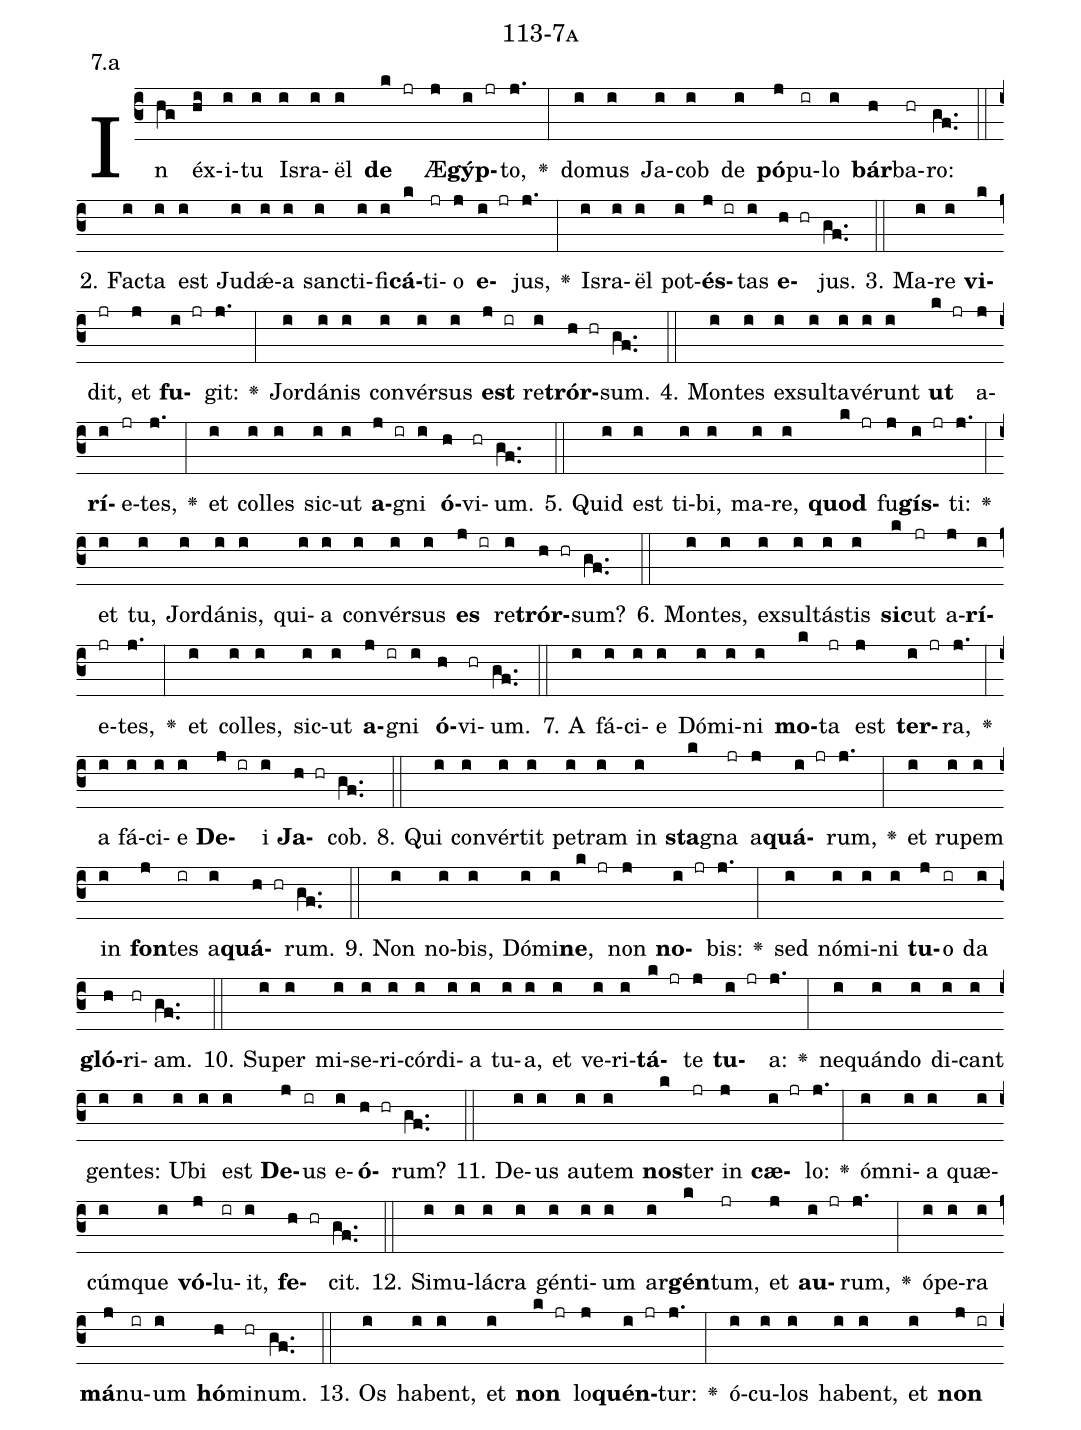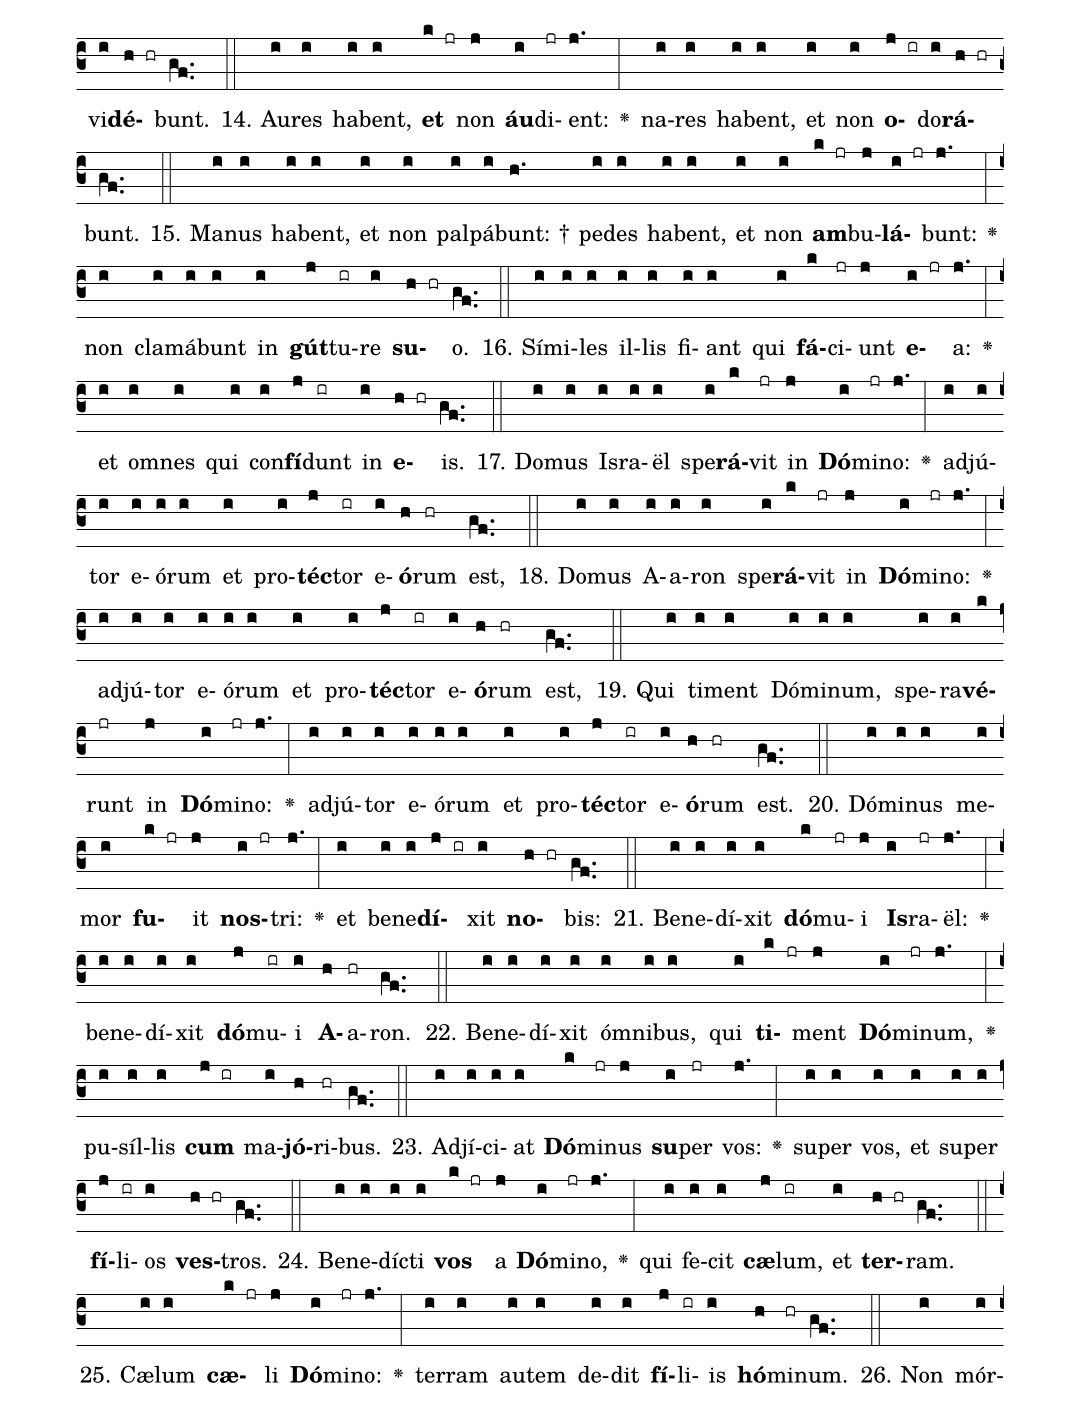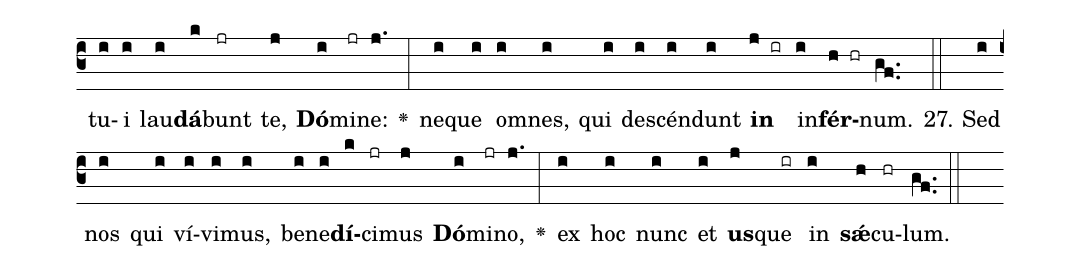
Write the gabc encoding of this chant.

name: 113-7a;
annotation: 7.a;
%%
(c3)In(hg) éx(hi)i(i)tu(i) Is(i)ra(i)ël(i) <b>de</b>(k jr) Æ(j)<b>gýp</b>(i jr)to,(j.) <v>\greheightstar</v>(:) do(i)mus(i) Ja(i)cob(i) de(i) <b>pó</b>(j)pu(ir)lo(i) <b>bár</b>(h)ba(hr)ro:(gf..) (::)
2. Fac(i)ta(i) est(i) Ju(i)dǽ(i)a(i) sanc(i)ti(i)fi(i)<b>cá</b>(k)ti(jr)o(j) <b>e</b>(i jr)jus,(j.) <v>\greheightstar</v>(:) Is(i)ra(i)ël(i) pot(i)<b>és</b>(j ir)tas(i) <b>e</b>(h hr)jus.(gf..) (::)
3. Ma(i)re(i) <b>vi</b>(k)dit,(jr) et(j) <b>fu</b>(i jr)git:(j.) <v>\greheightstar</v>(:) Jor(i)dá(i)nis(i) con(i)vér(i)sus(i) <b>est</b>(j ir) re(i)<b>trór</b>(h hr)sum.(gf..) (::)
4. Mon(i)tes(i) ex(i)sul(i)ta(i)vé(i)runt(i) <b>ut</b>(k jr) a(j)<b>rí</b>(i)e(jr)tes,(j.) <v>\greheightstar</v>(:) et(i) col(i)les(i) sic(i)ut(i) <b>a</b>(j ir)gni(i) <b>ó</b>(h)vi(hr)um.(gf..) (::)
5. Quid(i) est(i) ti(i)bi,(i) ma(i)re,(i) <b>quod</b>(k jr) fu(j)<b>gís</b>(i jr)ti:(j.) <v>\greheightstar</v>(:) et(i) tu,(i) Jor(i)dá(i)nis,(i) qui(i)a(i) con(i)vér(i)sus(i) <b>es</b>(j ir) re(i)<b>trór</b>(h hr)sum?(gf..) (::)
6. Mon(i)tes,(i) ex(i)sul(i)tás(i)tis(i) <b>sic</b>(k)ut(jr) a(j)<b>rí</b>(i)e(jr)tes,(j.) <v>\greheightstar</v>(:) et(i) col(i)les,(i) sic(i)ut(i) <b>a</b>(j ir)gni(i) <b>ó</b>(h)vi(hr)um.(gf..) (::)
7. A(i) fá(i)ci(i)e(i) Dó(i)mi(i)ni(i) <b>mo</b>(k)ta(jr) est(j) <b>ter</b>(i jr)ra,(j.) <v>\greheightstar</v>(:) a(i) fá(i)ci(i)e(i) <b>De</b>(j ir)i(i) <b>Ja</b>(h hr)cob.(gf..) (::)
8. Qui(i) con(i)vér(i)tit(i) pe(i)tram(i) in(i) <b>sta</b>(k)gna(jr) a(j)<b>quá</b>(i jr)rum,(j.) <v>\greheightstar</v>(:) et(i) ru(i)pem(i) in(i) <b>fon</b>(j)tes(ir) a(i)<b>quá</b>(h hr)rum.(gf..) (::)
9. Non(i) no(i)bis,(i) Dó(i)mi(i)<b>ne</b>,(k jr) non(j) <b>no</b>(i jr)bis:(j.) <v>\greheightstar</v>(:) sed(i) nó(i)mi(i)ni(i) <b>tu</b>(j)o(ir) da(i) <b>gló</b>(h)ri(hr)am.(gf..) (::)
10. Su(i)per(i) mi(i)se(i)ri(i)cór(i)di(i)a(i) tu(i)a,(i) et(i) ve(i)ri(i)<b>tá</b>(k jr)te(j) <b>tu</b>(i jr)a:(j.) <v>\greheightstar</v>(:) ne(i)quán(i)do(i) di(i)cant(i) gen(i)tes:(i) U(i)bi(i) est(i) <b>De</b>(j)us(ir) e(i)<b>ó</b>(h hr)rum?(gf..) (::)
11. De(i)us(i) au(i)tem(i) <b>nos</b>(k)ter(jr) in(j) <b>cæ</b>(i jr)lo:(j.) <v>\greheightstar</v>(:) óm(i)ni(i)a(i) quæ(i)cúm(i)que(i) <b>vó</b>(j)lu(ir)it,(i) <b>fe</b>(h hr)cit.(gf..) (::)
12. Si(i)mu(i)lá(i)cra(i) gén(i)ti(i)um(i) ar(i)<b>gén</b>(k)tum,(jr) et(j) <b>au</b>(i jr)rum,(j.) <v>\greheightstar</v>(:) ó(i)pe(i)ra(i) <b>má</b>(j)nu(ir)um(i) <b>hó</b>(h)mi(hr)num.(gf..) (::)
13. Os(i) ha(i)bent,(i) et(i) <b>non</b>(k jr) lo(j)<b>quén</b>(i jr)tur:(j.) <v>\greheightstar</v>(:) ó(i)cu(i)los(i) ha(i)bent,(i) et(i) <b>non</b>(j ir) vi(i)<b>dé</b>(h hr)bunt.(gf..) (::)
14. Au(i)res(i) ha(i)bent,(i) <b>et</b>(k jr) non(j) <b>áu</b>(i)di(jr)ent:(j.) <v>\greheightstar</v>(:) na(i)res(i) ha(i)bent,(i) et(i) non(i) <b>o</b>(j ir)do(i)<b>rá</b>(h hr)bunt.(gf..) (::)
15. Ma(i)nus(i) ha(i)bent,(i) et(i) non(i) pal(i)pá(i)bunt: †(h.) pe(i)des(i) ha(i)bent,(i) et(i) non(i) <b>am</b>(k jr)bu(j)<b>lá</b>(i jr)bunt:(j.) <v>\greheightstar</v>(:) non(i) cla(i)má(i)bunt(i) in(i) <b>gút</b>(j)tu(ir)re(i) <b>su</b>(h hr)o.(gf..) (::)
16. Sí(i)mi(i)les(i) il(i)lis(i) fi(i)ant(i) qui(i) <b>fá</b>(k)ci(jr)unt(j) <b>e</b>(i jr)a:(j.) <v>\greheightstar</v>(:) et(i) om(i)nes(i) qui(i) con(i)<b>fí</b>(j)dunt(ir) in(i) <b>e</b>(h hr)is.(gf..) (::)
17. Do(i)mus(i) Is(i)ra(i)ël(i) spe(i)<b>rá</b>(k)vit(jr) in(j) <b>Dó</b>(i)mi(jr)no:(j.) <v>\greheightstar</v>(:) ad(i)jú(i)tor(i) e(i)ó(i)rum(i) et(i) pro(i)<b>téc</b>(j)tor(ir) e(i)<b>ó</b>(h)rum(hr) est,(gf..) (::)
18. Do(i)mus(i) A(i)a(i)ron(i) spe(i)<b>rá</b>(k)vit(jr) in(j) <b>Dó</b>(i)mi(jr)no:(j.) <v>\greheightstar</v>(:) ad(i)jú(i)tor(i) e(i)ó(i)rum(i) et(i) pro(i)<b>téc</b>(j)tor(ir) e(i)<b>ó</b>(h)rum(hr) est,(gf..) (::)
19. Qui(i) ti(i)ment(i) Dó(i)mi(i)num,(i) spe(i)ra(i)<b>vé</b>(k)runt(jr) in(j) <b>Dó</b>(i)mi(jr)no:(j.) <v>\greheightstar</v>(:) ad(i)jú(i)tor(i) e(i)ó(i)rum(i) et(i) pro(i)<b>téc</b>(j)tor(ir) e(i)<b>ó</b>(h)rum(hr) est.(gf..) (::)
20. Dó(i)mi(i)nus(i) me(i)mor(i) <b>fu</b>(k jr)it(j) <b>nos</b>(i jr)tri:(j.) <v>\greheightstar</v>(:) et(i) be(i)ne(i)<b>dí</b>(j ir)xit(i) <b>no</b>(h hr)bis:(gf..) (::)
21. Be(i)ne(i)dí(i)xit(i) <b>dó</b>(k)mu(jr)i(j) <b>Is</b>(i)ra(jr)ël:(j.) <v>\greheightstar</v>(:) be(i)ne(i)dí(i)xit(i) <b>dó</b>(j)mu(ir)i(i) <b>A</b>(h)a(hr)ron.(gf..) (::)
22. Be(i)ne(i)dí(i)xit(i) óm(i)ni(i)bus,(i) qui(i) <b>ti</b>(k jr)ment(j) <b>Dó</b>(i)mi(jr)num,(j.) <v>\greheightstar</v>(:) pu(i)síl(i)lis(i) <b>cum</b>(j ir) ma(i)<b>jó</b>(h)ri(hr)bus.(gf..) (::)
23. Ad(i)jí(i)ci(i)at(i) <b>Dó</b>(k)mi(jr)nus(j) <b>su</b>(i)per(jr) vos:(j.) <v>\greheightstar</v>(:) su(i)per(i) vos,(i) et(i) su(i)per(i) <b>fí</b>(j)li(ir)os(i) <b>ves</b>(h hr)tros.(gf..) (::)
24. Be(i)ne(i)díc(i)ti(i) <b>vos</b>(k jr) a(j) <b>Dó</b>(i)mi(jr)no,(j.) <v>\greheightstar</v>(:) qui(i) fe(i)cit(i) <b>cæ</b>(j)lum,(ir) et(i) <b>ter</b>(h hr)ram.(gf..) (::)
25. Cæ(i)lum(i) <b>cæ</b>(k jr)li(j) <b>Dó</b>(i)mi(jr)no:(j.) <v>\greheightstar</v>(:) ter(i)ram(i) au(i)tem(i) de(i)dit(i) <b>fí</b>(j)li(ir)is(i) <b>hó</b>(h)mi(hr)num.(gf..) (::)
26. Non(i) mór(i)tu(i)i(i) lau(i)<b>dá</b>(k)bunt(jr) te,(j) <b>Dó</b>(i)mi(jr)ne:(j.) <v>\greheightstar</v>(:) ne(i)que(i) om(i)nes,(i) qui(i) de(i)scén(i)dunt(i) <b>in</b>(j ir) in(i)<b>fér</b>(h hr)num.(gf..) (::)
27. Sed(i) nos(i) qui(i) ví(i)vi(i)mus,(i) be(i)ne(i)<b>dí</b>(k)ci(jr)mus(j) <b>Dó</b>(i)mi(jr)no,(j.) <v>\greheightstar</v>(:) ex(i) hoc(i) nunc(i) et(i) <b>us</b>(j)que(ir) in(i) <b>sǽ</b>(h)cu(hr)lum.(gf..) (::)
